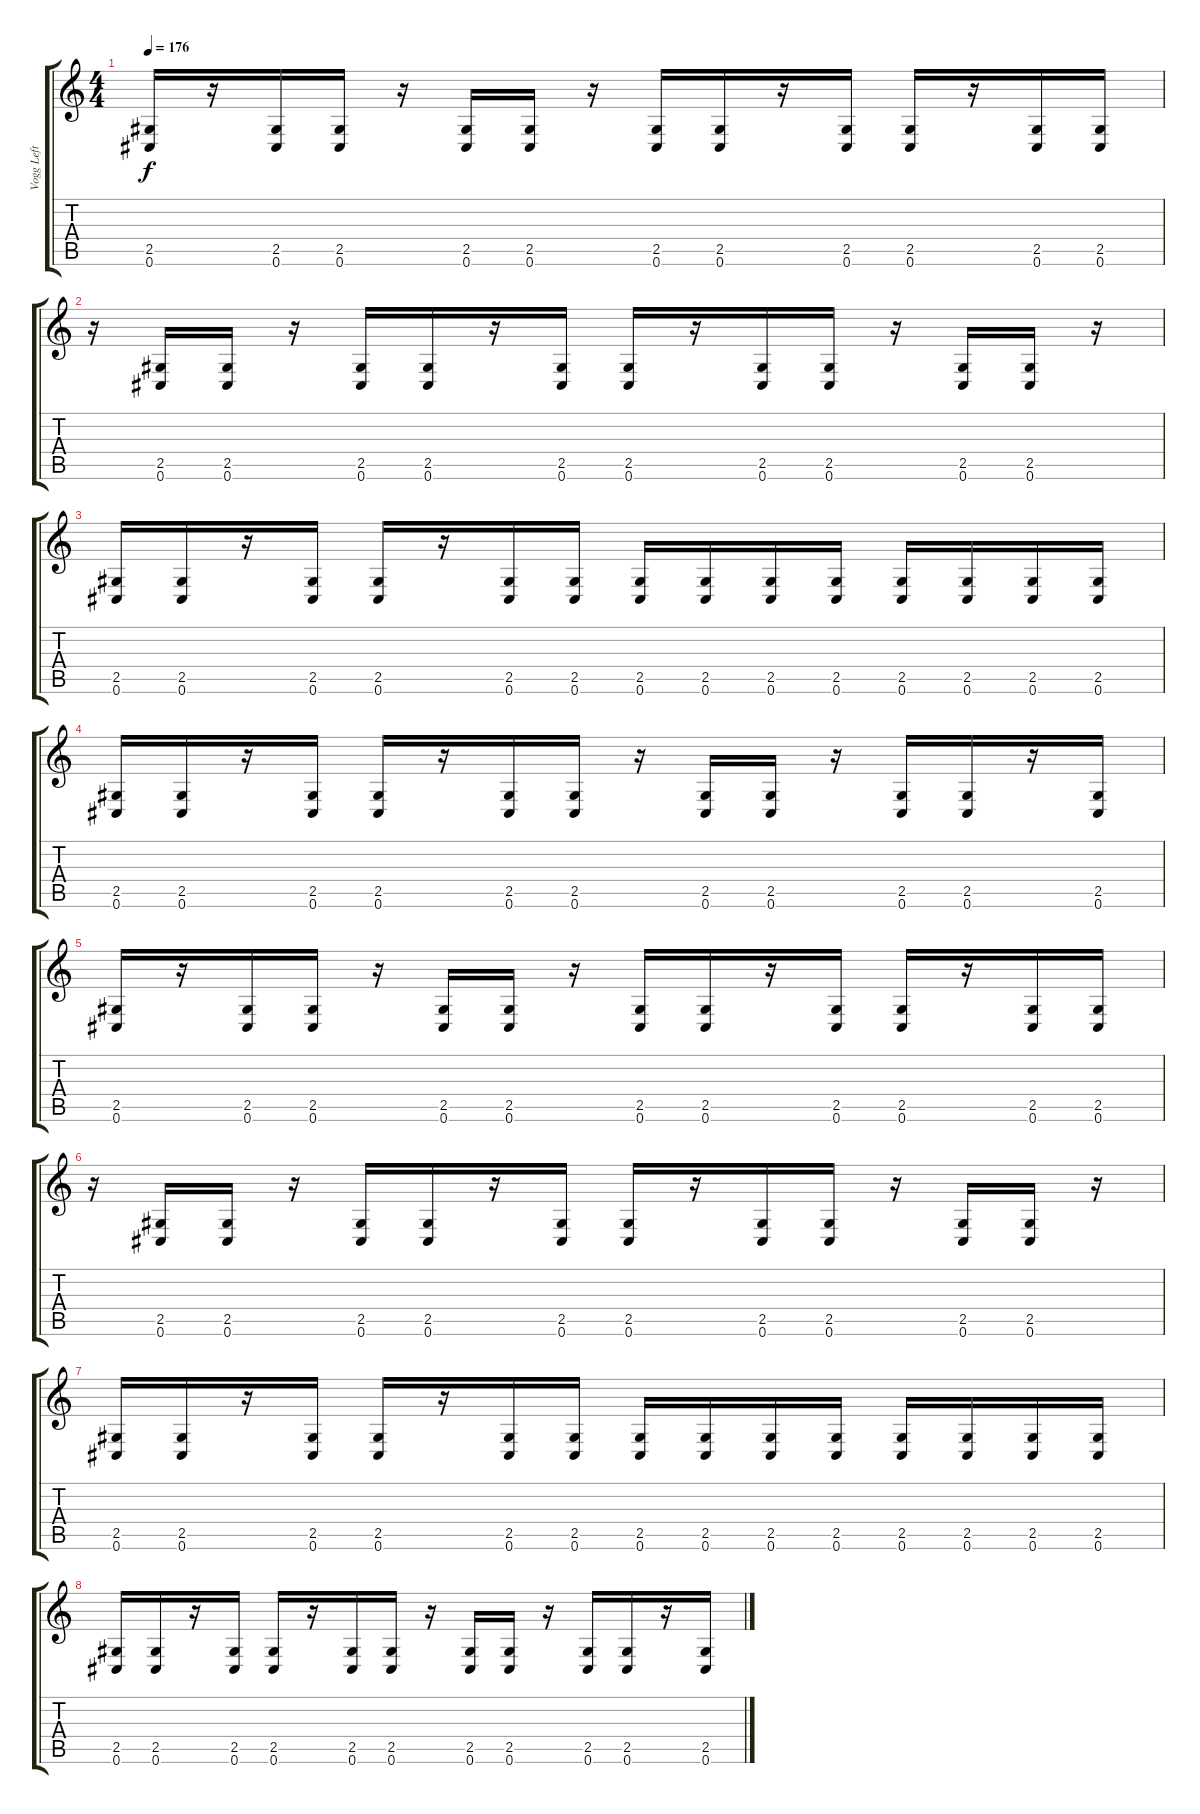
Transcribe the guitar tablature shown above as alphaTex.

\track ("Vogg Left" "Vogg Left") {instrument distortionguitar}
\staff {score tabs}
\tuning (Db4 Ab3 E3 B2 Gb2 Db2) {hide}
\ts (4 4)
\tempo 176
\clef g2
\ks c
(2.5 0.6).16{dy f} r.16 (2.5 0.6).16 (2.5 0.6).16 r.16 (2.5 0.6).16 (2.5 0.6).16 r.16 (2.5 0.6).16 (2.5 0.6).16 r.16 (2.5 0.6).16 (2.5 0.6).16 r.16 (2.5 0.6).16 (2.5 0.6).16 |
r.16 (2.5 0.6).16 (2.5 0.6).16 r.16 (2.5 0.6).16 (2.5 0.6).16 r.16 (2.5 0.6).16 (2.5 0.6).16 r.16 (2.5 0.6).16 (2.5 0.6).16 r.16 (2.5 0.6).16 (2.5 0.6).16 r.16 |
(2.5 0.6).16 (2.5 0.6).16 r.16 (2.5 0.6).16 (2.5 0.6).16 r.16 (2.5 0.6).16 (2.5 0.6).16 (2.5 0.6).16 (2.5 0.6).16 (2.5 0.6).16 (2.5 0.6).16 (2.5 0.6).16 (2.5 0.6).16 (2.5 0.6).16 (2.5 0.6).16 |
(2.5 0.6).16 (2.5 0.6).16 r.16 (2.5 0.6).16 (2.5 0.6).16 r.16 (2.5 0.6).16 (2.5 0.6).16 r.16 (2.5 0.6).16 (2.5 0.6).16 r.16 (2.5 0.6).16 (2.5 0.6).16 r.16 (2.5 0.6).16 |
(2.5 0.6).16 r.16 (2.5 0.6).16 (2.5 0.6).16 r.16 (2.5 0.6).16 (2.5 0.6).16 r.16 (2.5 0.6).16 (2.5 0.6).16 r.16 (2.5 0.6).16 (2.5 0.6).16 r.16 (2.5 0.6).16 (2.5 0.6).16 |
r.16 (2.5 0.6).16 (2.5 0.6).16 r.16 (2.5 0.6).16 (2.5 0.6).16 r.16 (2.5 0.6).16 (2.5 0.6).16 r.16 (2.5 0.6).16 (2.5 0.6).16 r.16 (2.5 0.6).16 (2.5 0.6).16 r.16 |
(2.5 0.6).16 (2.5 0.6).16 r.16 (2.5 0.6).16 (2.5 0.6).16 r.16 (2.5 0.6).16 (2.5 0.6).16 (2.5 0.6).16 (2.5 0.6).16 (2.5 0.6).16 (2.5 0.6).16 (2.5 0.6).16 (2.5 0.6).16 (2.5 0.6).16 (2.5 0.6).16 |
(2.5 0.6).16 (2.5 0.6).16 r.16 (2.5 0.6).16 (2.5 0.6).16 r.16 (2.5 0.6).16 (2.5 0.6).16 r.16 (2.5 0.6).16 (2.5 0.6).16 r.16 (2.5 0.6).16 (2.5 0.6).16 r.16 (2.5 0.6).16
